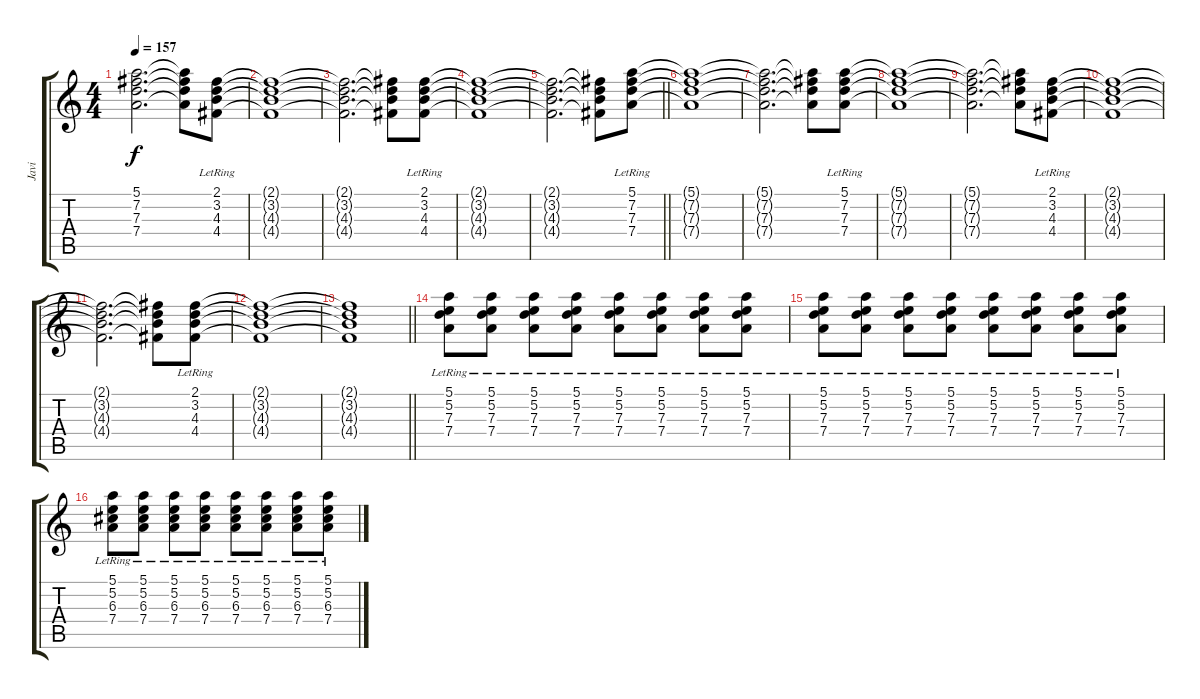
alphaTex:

\track ("Javi" "Javi") {instrument acousticguitarsteel}
\staff {score tabs}
\tuning (E4 B3 G3 D3 A2 E2) {hide}
\ts (4 4)
\tempo 157
\clef g2
\ks c
(5.1{t} 7.2{t} 7.3{t} 7.4{t}).2{d dy f} (5.1{t} 7.2{t} 7.3{t} 7.4{t}).8 (2.1{lr} 3.2{lr} 4.3{lr} 4.4{lr}).8 |
(2.1{t} 3.2{t} 4.3{t} 4.4{t}).1 |
(2.1{t} 3.2{t} 4.3{t} 4.4{t}).2{d} (2.1{t} 3.2{t} 4.3{t} 4.4{t}).8 (2.1{lr} 3.2{lr} 4.3{lr} 4.4{lr}).8 |
(2.1{t} 3.2{t} 4.3{t} 4.4{t}).1 |
\barLineRight lightlight
(2.1{t} 3.2{t} 4.3{t} 4.4{t}).2{d} (2.1{t} 3.2{t} 4.3{t} 4.4{t}).8 (5.1{lr} 7.2{lr} 7.3{lr} 7.4{lr}).8 |
(5.1{t} 7.2{t} 7.3{t} 7.4{t}).1 |
(5.1{t} 7.2{t} 7.3{t} 7.4{t}).2{d} (5.1{t} 7.2{t} 7.3{t} 7.4{t}).8 (5.1{lr} 7.2{lr} 7.3{lr} 7.4{lr}).8 |
(5.1{t} 7.2{t} 7.3{t} 7.4{t}).1 |
(5.1{t} 7.2{t} 7.3{t} 7.4{t}).2{d} (5.1{t} 7.2{t} 7.3{t} 7.4{t}).8 (2.1{lr} 3.2{lr} 4.3{lr} 4.4{lr}).8 |
(2.1{t} 3.2{t} 4.3{t} 4.4{t}).1 |
(2.1{t} 3.2{t} 4.3{t} 4.4{t}).2{d} (2.1{t} 3.2{t} 4.3{t} 4.4{t}).8 (2.1{lr} 3.2{lr} 4.3{lr} 4.4{lr}).8 |
(2.1{t} 3.2{t} 4.3{t} 4.4{t}).1 |
\barLineRight lightlight
(2.1{t} 3.2{t} 4.3{t} 4.4{t}).1 |
(5.1{lr} 5.2{lr} 7.3{lr} 7.4{lr}).8 (5.1{lr} 5.2{lr} 7.3{lr} 7.4{lr}).8 (5.1{lr} 5.2{lr} 7.3{lr} 7.4{lr}).8 (5.1{lr} 5.2{lr} 7.3{lr} 7.4{lr}).8 (5.1{lr} 5.2{lr} 7.3{lr} 7.4{lr}).8 (5.1{lr} 5.2{lr} 7.3{lr} 7.4{lr}).8 (5.1{lr} 5.2{lr} 7.3{lr} 7.4{lr}).8 (5.1{lr} 5.2{lr} 7.3{lr} 7.4{lr}).8 |
(5.1{lr} 5.2{lr} 7.3{lr} 7.4{lr}).8 (5.1{lr} 5.2{lr} 7.3{lr} 7.4{lr}).8 (5.1{lr} 5.2{lr} 7.3{lr} 7.4{lr}).8 (5.1{lr} 5.2{lr} 7.3{lr} 7.4{lr}).8 (5.1{lr} 5.2{lr} 7.3{lr} 7.4{lr}).8 (5.1{lr} 5.2{lr} 7.3{lr} 7.4{lr}).8 (5.1{lr} 5.2{lr} 7.3{lr} 7.4{lr}).8 (5.1{lr} 5.2{lr} 7.3{lr} 7.4{lr}).8 |
(5.1{lr} 5.2{lr} 6.3{lr} 7.4{lr}).8 (5.1{lr} 5.2{lr} 6.3{lr} 7.4{lr}).8 (5.1{lr} 5.2{lr} 6.3{lr} 7.4{lr}).8 (5.1{lr} 5.2{lr} 6.3{lr} 7.4{lr}).8 (5.1{lr} 5.2{lr} 6.3{lr} 7.4{lr}).8 (5.1{lr} 5.2{lr} 6.3{lr} 7.4{lr}).8 (5.1{lr} 5.2{lr} 6.3{lr} 7.4{lr}).8 (5.1{lr} 5.2{lr} 6.3{lr} 7.4{lr}).8
